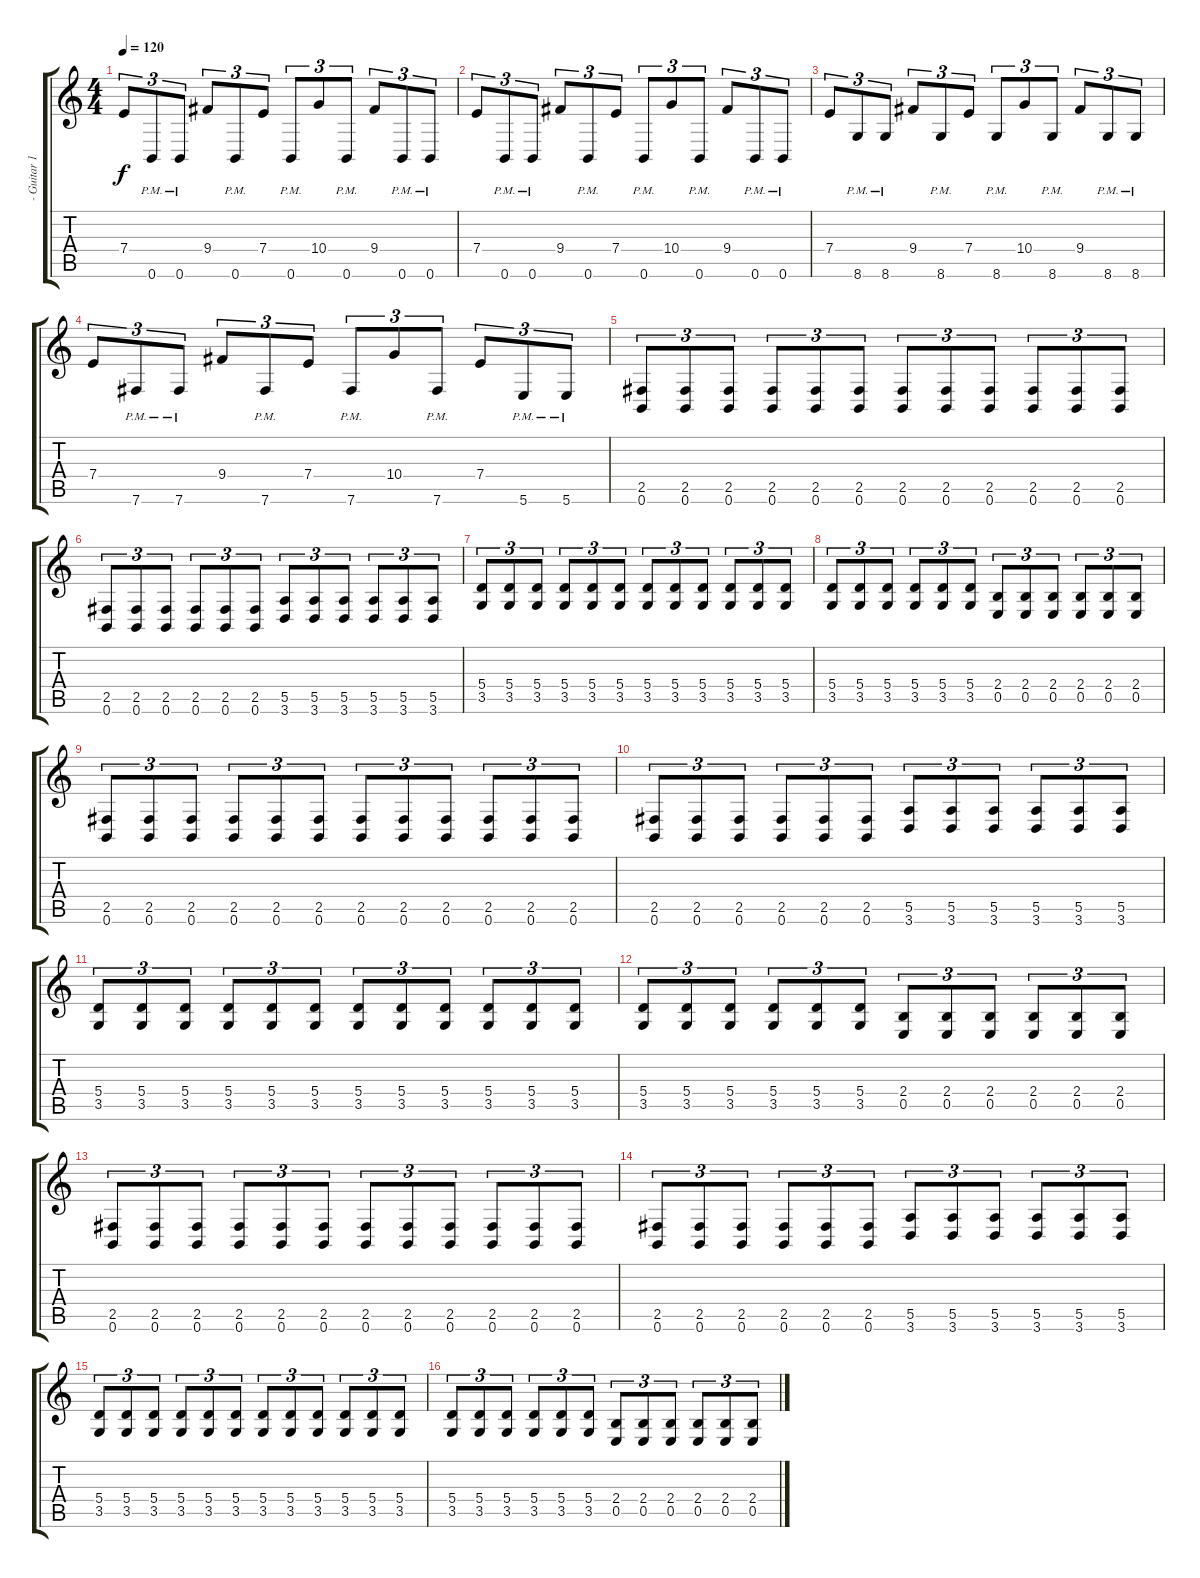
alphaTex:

\track ("- Guitar 1 -" "- Guitar 1") {instrument distortionguitar}
\staff {score tabs}
\tuning (B3 Gb3 D3 A2 E2 B1) {hide}
\ts (4 4)
\tempo 120
\clef g2
\ks c
7.4.8{tu (3 2) dy f} 0.6{pm}.8{tu (3 2)} 0.6{pm}.8{tu (3 2)} 9.4.8{tu (3 2)} 0.6{pm}.8{tu (3 2)} 7.4.8{tu (3 2)} 0.6{pm}.8{tu (3 2)} 10.4.8{tu (3 2)} 0.6{pm}.8{tu (3 2)} 9.4.8{tu (3 2)} 0.6{pm}.8{tu (3 2)} 0.6{pm}.8{tu (3 2)} |
7.4.8{tu (3 2)} 0.6{pm}.8{tu (3 2)} 0.6{pm}.8{tu (3 2)} 9.4.8{tu (3 2)} 0.6{pm}.8{tu (3 2)} 7.4.8{tu (3 2)} 0.6{pm}.8{tu (3 2)} 10.4.8{tu (3 2)} 0.6{pm}.8{tu (3 2)} 9.4.8{tu (3 2)} 0.6{pm}.8{tu (3 2)} 0.6{pm}.8{tu (3 2)} |
7.4.8{tu (3 2)} 8.6{pm}.8{tu (3 2)} 8.6{pm}.8{tu (3 2)} 9.4.8{tu (3 2)} 8.6{pm}.8{tu (3 2)} 7.4.8{tu (3 2)} 8.6{pm}.8{tu (3 2)} 10.4.8{tu (3 2)} 8.6{pm}.8{tu (3 2)} 9.4.8{tu (3 2)} 8.6{pm}.8{tu (3 2)} 8.6{pm}.8{tu (3 2)} |
7.4.8{tu (3 2)} 7.6{pm}.8{tu (3 2)} 7.6{pm}.8{tu (3 2)} 9.4.8{tu (3 2)} 7.6{pm}.8{tu (3 2)} 7.4.8{tu (3 2)} 7.6{pm}.8{tu (3 2)} 10.4.8{tu (3 2)} 7.6{pm}.8{tu (3 2)} 7.4.8{tu (3 2)} 5.6{pm}.8{tu (3 2)} 5.6{pm}.8{tu (3 2)} |
(2.5 0.6).8{tu (3 2)} (2.5 0.6).8{tu (3 2)} (2.5 0.6).8{tu (3 2)} (2.5 0.6).8{tu (3 2)} (2.5 0.6).8{tu (3 2)} (2.5 0.6).8{tu (3 2)} (2.5 0.6).8{tu (3 2)} (2.5 0.6).8{tu (3 2)} (2.5 0.6).8{tu (3 2)} (2.5 0.6).8{tu (3 2)} (2.5 0.6).8{tu (3 2)} (2.5 0.6).8{tu (3 2)} |
(2.5 0.6).8{tu (3 2)} (2.5 0.6).8{tu (3 2)} (2.5 0.6).8{tu (3 2)} (2.5 0.6).8{tu (3 2)} (2.5 0.6).8{tu (3 2)} (2.5 0.6).8{tu (3 2)} (5.5 3.6).8{tu (3 2)} (5.5 3.6).8{tu (3 2)} (5.5 3.6).8{tu (3 2)} (5.5 3.6).8{tu (3 2)} (5.5 3.6).8{tu (3 2)} (5.5 3.6).8{tu (3 2)} |
(5.4 3.5).8{tu (3 2)} (5.4 3.5).8{tu (3 2)} (5.4 3.5).8{tu (3 2)} (5.4 3.5).8{tu (3 2)} (5.4 3.5).8{tu (3 2)} (5.4 3.5).8{tu (3 2)} (5.4 3.5).8{tu (3 2)} (5.4 3.5).8{tu (3 2)} (5.4 3.5).8{tu (3 2)} (5.4 3.5).8{tu (3 2)} (5.4 3.5).8{tu (3 2)} (5.4 3.5).8{tu (3 2)} |
(5.4 3.5).8{tu (3 2)} (5.4 3.5).8{tu (3 2)} (5.4 3.5).8{tu (3 2)} (5.4 3.5).8{tu (3 2)} (5.4 3.5).8{tu (3 2)} (5.4 3.5).8{tu (3 2)} (2.4 0.5).8{tu (3 2)} (2.4 0.5).8{tu (3 2)} (2.4 0.5).8{tu (3 2)} (2.4 0.5).8{tu (3 2)} (2.4 0.5).8{tu (3 2)} (2.4 0.5).8{tu (3 2)} |
(2.5 0.6).8{tu (3 2)} (2.5 0.6).8{tu (3 2)} (2.5 0.6).8{tu (3 2)} (2.5 0.6).8{tu (3 2)} (2.5 0.6).8{tu (3 2)} (2.5 0.6).8{tu (3 2)} (2.5 0.6).8{tu (3 2)} (2.5 0.6).8{tu (3 2)} (2.5 0.6).8{tu (3 2)} (2.5 0.6).8{tu (3 2)} (2.5 0.6).8{tu (3 2)} (2.5 0.6).8{tu (3 2)} |
(2.5 0.6).8{tu (3 2)} (2.5 0.6).8{tu (3 2)} (2.5 0.6).8{tu (3 2)} (2.5 0.6).8{tu (3 2)} (2.5 0.6).8{tu (3 2)} (2.5 0.6).8{tu (3 2)} (5.5 3.6).8{tu (3 2)} (5.5 3.6).8{tu (3 2)} (5.5 3.6).8{tu (3 2)} (5.5 3.6).8{tu (3 2)} (5.5 3.6).8{tu (3 2)} (5.5 3.6).8{tu (3 2)} |
(5.4 3.5).8{tu (3 2)} (5.4 3.5).8{tu (3 2)} (5.4 3.5).8{tu (3 2)} (5.4 3.5).8{tu (3 2)} (5.4 3.5).8{tu (3 2)} (5.4 3.5).8{tu (3 2)} (5.4 3.5).8{tu (3 2)} (5.4 3.5).8{tu (3 2)} (5.4 3.5).8{tu (3 2)} (5.4 3.5).8{tu (3 2)} (5.4 3.5).8{tu (3 2)} (5.4 3.5).8{tu (3 2)} |
(5.4 3.5).8{tu (3 2)} (5.4 3.5).8{tu (3 2)} (5.4 3.5).8{tu (3 2)} (5.4 3.5).8{tu (3 2)} (5.4 3.5).8{tu (3 2)} (5.4 3.5).8{tu (3 2)} (2.4 0.5).8{tu (3 2)} (2.4 0.5).8{tu (3 2)} (2.4 0.5).8{tu (3 2)} (2.4 0.5).8{tu (3 2)} (2.4 0.5).8{tu (3 2)} (2.4 0.5).8{tu (3 2)} |
(2.5 0.6).8{tu (3 2)} (2.5 0.6).8{tu (3 2)} (2.5 0.6).8{tu (3 2)} (2.5 0.6).8{tu (3 2)} (2.5 0.6).8{tu (3 2)} (2.5 0.6).8{tu (3 2)} (2.5 0.6).8{tu (3 2)} (2.5 0.6).8{tu (3 2)} (2.5 0.6).8{tu (3 2)} (2.5 0.6).8{tu (3 2)} (2.5 0.6).8{tu (3 2)} (2.5 0.6).8{tu (3 2)} |
(2.5 0.6).8{tu (3 2)} (2.5 0.6).8{tu (3 2)} (2.5 0.6).8{tu (3 2)} (2.5 0.6).8{tu (3 2)} (2.5 0.6).8{tu (3 2)} (2.5 0.6).8{tu (3 2)} (5.5 3.6).8{tu (3 2)} (5.5 3.6).8{tu (3 2)} (5.5 3.6).8{tu (3 2)} (5.5 3.6).8{tu (3 2)} (5.5 3.6).8{tu (3 2)} (5.5 3.6).8{tu (3 2)} |
(5.4 3.5).8{tu (3 2)} (5.4 3.5).8{tu (3 2)} (5.4 3.5).8{tu (3 2)} (5.4 3.5).8{tu (3 2)} (5.4 3.5).8{tu (3 2)} (5.4 3.5).8{tu (3 2)} (5.4 3.5).8{tu (3 2)} (5.4 3.5).8{tu (3 2)} (5.4 3.5).8{tu (3 2)} (5.4 3.5).8{tu (3 2)} (5.4 3.5).8{tu (3 2)} (5.4 3.5).8{tu (3 2)} |
(5.4 3.5).8{tu (3 2)} (5.4 3.5).8{tu (3 2)} (5.4 3.5).8{tu (3 2)} (5.4 3.5).8{tu (3 2)} (5.4 3.5).8{tu (3 2)} (5.4 3.5).8{tu (3 2)} (2.4 0.5).8{tu (3 2)} (2.4 0.5).8{tu (3 2)} (2.4 0.5).8{tu (3 2)} (2.4 0.5).8{tu (3 2)} (2.4 0.5).8{tu (3 2)} (2.4 0.5).8{tu (3 2)}
